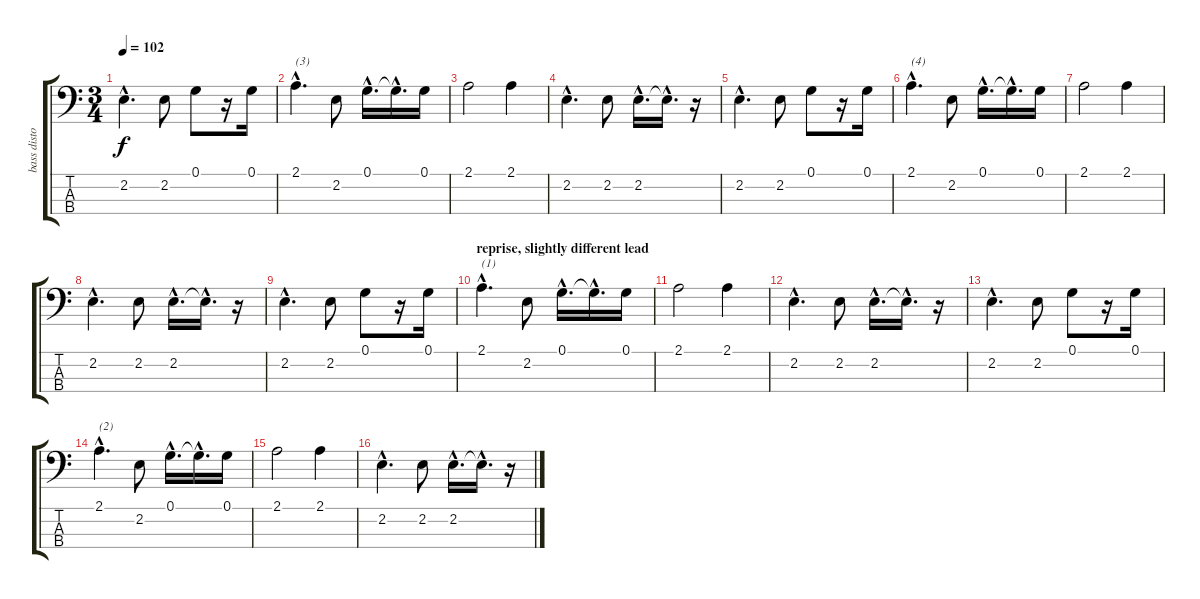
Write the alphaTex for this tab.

\track ("bass distorted bass)" "bass disto") {instrument distortionguitar}
\staff {score tabs}
\tuning (G2 D2 A1 E1) {hide}
\ts (3 4)
\tempo 102
\clef f4
\ks c
2.2{hac}.4{d dy f} 2.2.8 0.1.8 r.16 0.1.16 |
2.1{hac}.4{d txt "(3)"} 2.2.8 0.1{hac}.16{d} 0.1{hac t}.16{d} 0.1.16 |
2.1.2 2.1.4 |
2.2{hac}.4{d} 2.2.8 2.2{hac}.16{d} 2.2{hac t}.16{d} r.16 |
2.2{hac}.4{d} 2.2.8 0.1.8 r.16 0.1.16 |
2.1{hac}.4{d txt "(4)"} 2.2.8 0.1{hac}.16{d} 0.1{hac t}.16{d} 0.1.16 |
2.1.2 2.1.4 |
2.2{hac}.4{d} 2.2.8 2.2{hac}.16{d} 2.2{hac t}.16{d} r.16 |
2.2{hac}.4{d} 2.2.8 0.1.8 r.16 0.1.16 |
\section ("" "reprise, slightly different lead")
2.1{hac}.4{d txt "(1)"} 2.2.8 0.1{hac}.16{d} 0.1{hac t}.16{d} 0.1.16 |
2.1.2 2.1.4 |
2.2{hac}.4{d} 2.2.8 2.2{hac}.16{d} 2.2{hac t}.16{d} r.16 |
2.2{hac}.4{d} 2.2.8 0.1.8 r.16 0.1.16 |
2.1{hac}.4{d txt "(2)"} 2.2.8 0.1{hac}.16{d} 0.1{hac t}.16{d} 0.1.16 |
2.1.2 2.1.4 |
2.2{hac}.4{d} 2.2.8 2.2{hac}.16{d} 2.2{hac t}.16{d} r.16
